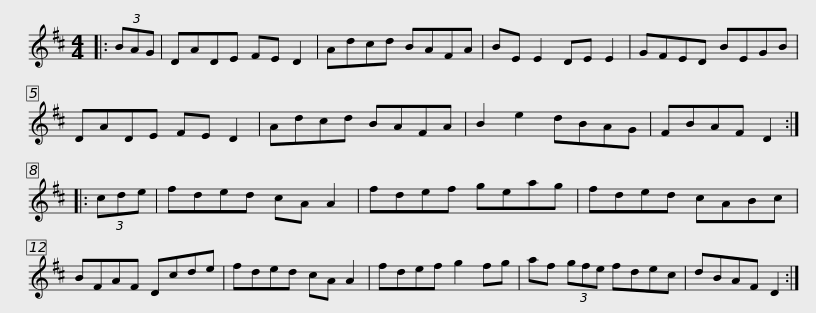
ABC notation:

X:1
L:1/8
M:4/4
I:linebreak $
K:D
V:1 treble
V:1
|: (3BAG | DADE FE D2 | Adcd BAFA | BE E2 DE E2 | GFED BEGB | %5
 DADE FE D2 |$ Adcd BAFA | B2 e2 dBAG | FBAF D2 :: (3cde | %10
 fded cA A2 | fdef geag |$ fded cABc | BFAF Dcde | fded cA A2 | %15
 fdef g2 fg | af (3gfe fdec | dBAF D2 :| %18
